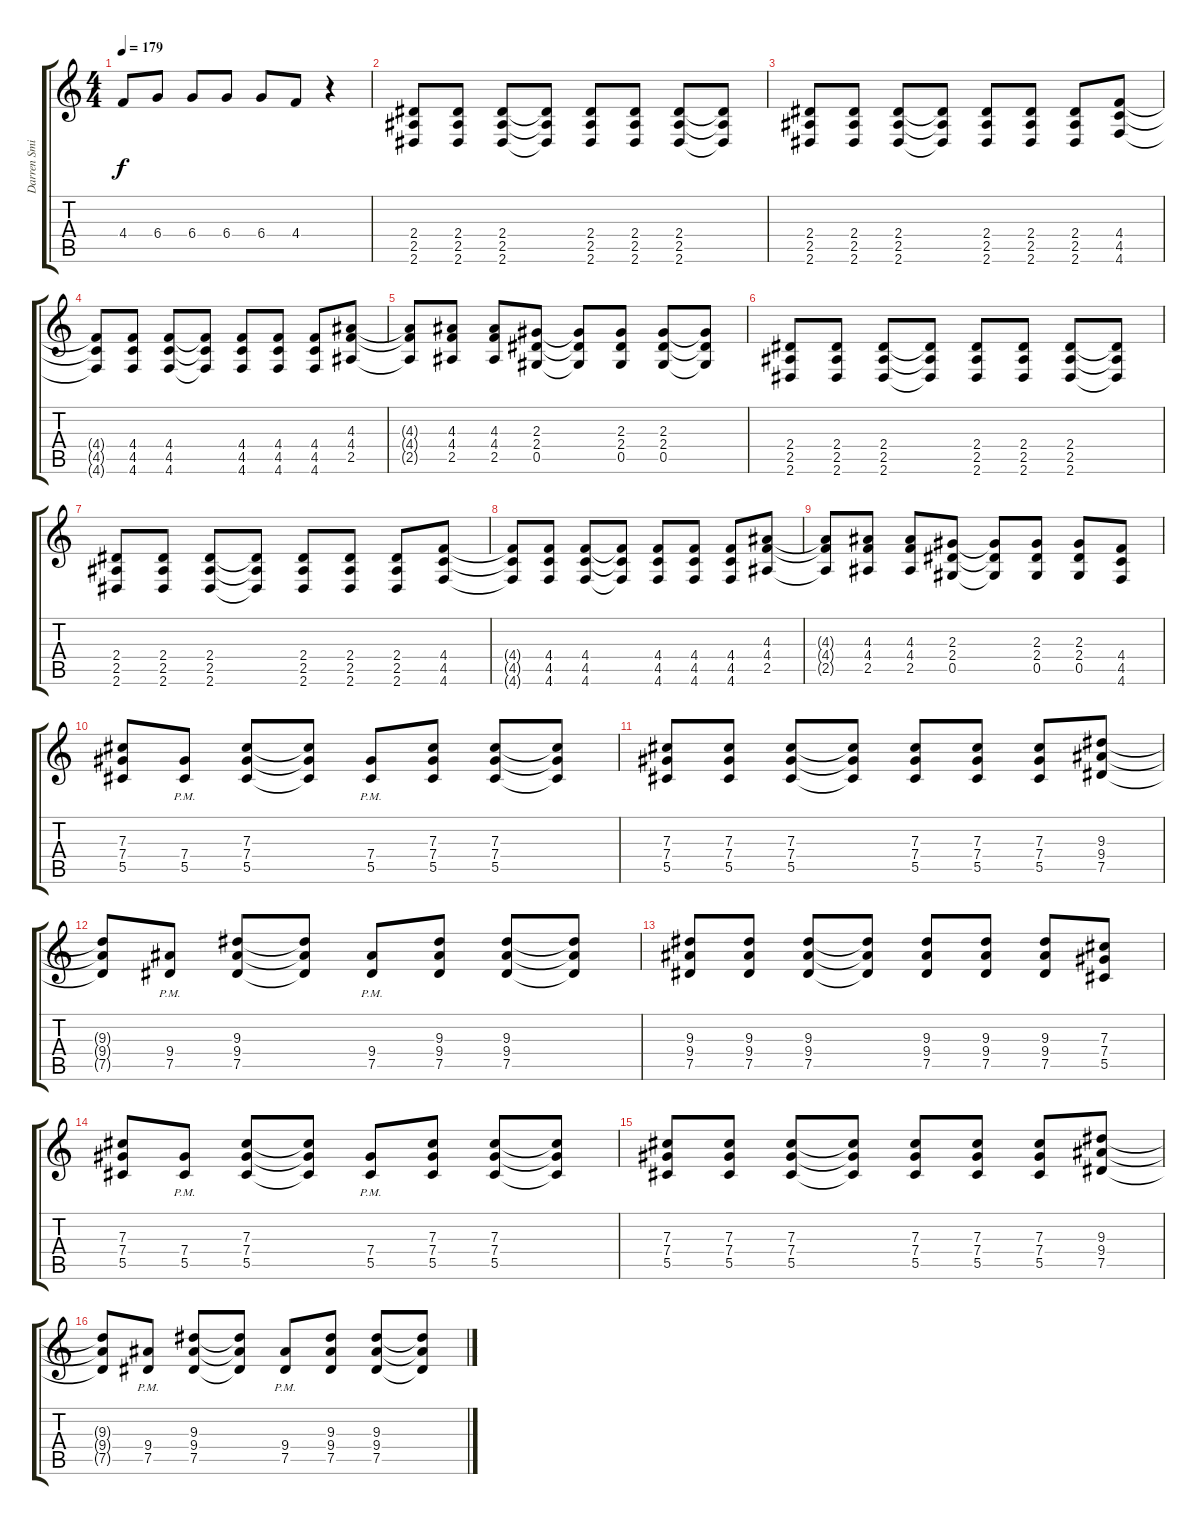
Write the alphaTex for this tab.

\track ("Darren Smith" "Darren Smi") {instrument overdrivenguitar}
\staff {score tabs}
\tuning (Eb4 Bb3 Gb3 Db3 Ab2 Db2) {hide}
\ts (4 4)
\tempo 179
\clef g2
\ks c
4.4.8{dy f} 6.4.8 6.4.8 6.4.8 6.4.8 4.4.8 r.4 |
(2.4 2.5 2.6).8 (2.4 2.5 2.6).8 (2.4 2.5 2.6).8 (2.4{t} 2.5{t} 2.6{t}).8 (2.4 2.5 2.6).8 (2.4 2.5 2.6).8 (2.4 2.5 2.6).8 (2.4{t} 2.5{t} 2.6{t}).8 |
(2.4 2.5 2.6).8 (2.4 2.5 2.6).8 (2.4 2.5 2.6).8 (2.4{t} 2.5{t} 2.6{t}).8 (2.4 2.5 2.6).8 (2.4 2.5 2.6).8 (2.4 2.5 2.6).8 (4.4 4.5 4.6).8 |
(4.4{t} 4.5{t} 4.6{t}).8 (4.4 4.5 4.6).8 (4.4 4.5 4.6).8 (4.4{t} 4.5{t} 4.6{t}).8 (4.4 4.5 4.6).8 (4.4 4.5 4.6).8 (4.4 4.5 4.6).8 (4.3 4.4 2.5).8 |
(4.3{t} 4.4{t} 2.5{t}).8 (4.3 4.4 2.5).8 (4.3 4.4 2.5).8 (2.3 2.4 0.5).8 (2.3{t} 2.4{t} 0.5{t}).8 (2.3 2.4 0.5).8 (2.3 2.4 0.5).8 (2.3{t} 2.4{t} 0.5{t}).8 |
(2.4 2.5 2.6).8 (2.4 2.5 2.6).8 (2.4 2.5 2.6).8 (2.4{t} 2.5{t} 2.6{t}).8 (2.4 2.5 2.6).8 (2.4 2.5 2.6).8 (2.4 2.5 2.6).8 (2.4{t} 2.5{t} 2.6{t}).8 |
(2.4 2.5 2.6).8 (2.4 2.5 2.6).8 (2.4 2.5 2.6).8 (2.4{t} 2.5{t} 2.6{t}).8 (2.4 2.5 2.6).8 (2.4 2.5 2.6).8 (2.4 2.5 2.6).8 (4.4 4.5 4.6).8 |
(4.4{t} 4.5{t} 4.6{t}).8 (4.4 4.5 4.6).8 (4.4 4.5 4.6).8 (4.4{t} 4.5{t} 4.6{t}).8 (4.4 4.5 4.6).8 (4.4 4.5 4.6).8 (4.4 4.5 4.6).8 (4.3 4.4 2.5).8 |
(4.3{t} 4.4{t} 2.5{t}).8 (4.3 4.4 2.5).8 (4.3 4.4 2.5).8 (2.3 2.4 0.5).8 (2.3{t} 2.4{t} 0.5{t}).8 (2.3 2.4 0.5).8 (2.3 2.4 0.5).8 (4.4 4.5 4.6).8 |
(7.3 7.4 5.5).8 (7.4{pm} 5.5{pm}).8 (7.3 7.4 5.5).8 (7.3{t} 7.4{t} 5.5{t}).8 (7.4{pm} 5.5{pm}).8 (7.3 7.4 5.5).8 (7.3 7.4 5.5).8 (7.3{t} 7.4{t} 5.5{t}).8 |
(7.3 7.4 5.5).8 (7.3 7.4 5.5).8 (7.3 7.4 5.5).8 (7.3{t} 7.4{t} 5.5{t}).8 (7.3 7.4 5.5).8 (7.3 7.4 5.5).8 (7.3 7.4 5.5).8 (9.3 9.4 7.5).8 |
(9.3{t} 9.4{t} 7.5{t}).8 (9.4{pm} 7.5{pm}).8 (9.3 9.4 7.5).8 (9.3{t} 9.4{t} 7.5{t}).8 (9.4{pm} 7.5{pm}).8 (9.3 9.4 7.5).8 (9.3 9.4 7.5).8 (9.3{t} 9.4{t} 7.5{t}).8 |
(9.3 9.4 7.5).8 (9.3 9.4 7.5).8 (9.3 9.4 7.5).8 (9.3{t} 9.4{t} 7.5{t}).8 (9.3 9.4 7.5).8 (9.3 9.4 7.5).8 (9.3 9.4 7.5).8 (7.3 7.4 5.5).8 |
(7.3 7.4 5.5).8 (7.4{pm} 5.5{pm}).8 (7.3 7.4 5.5).8 (7.3{t} 7.4{t} 5.5{t}).8 (7.4{pm} 5.5{pm}).8 (7.3 7.4 5.5).8 (7.3 7.4 5.5).8 (7.3{t} 7.4{t} 5.5{t}).8 |
(7.3 7.4 5.5).8 (7.3 7.4 5.5).8 (7.3 7.4 5.5).8 (7.3{t} 7.4{t} 5.5{t}).8 (7.3 7.4 5.5).8 (7.3 7.4 5.5).8 (7.3 7.4 5.5).8 (9.3 9.4 7.5).8 |
(9.3{t} 9.4{t} 7.5{t}).8 (9.4{pm} 7.5{pm}).8 (9.3 9.4 7.5).8 (9.3{t} 9.4{t} 7.5{t}).8 (9.4{pm} 7.5{pm}).8 (9.3 9.4 7.5).8 (9.3 9.4 7.5).8 (9.3{t} 9.4{t} 7.5{t}).8
